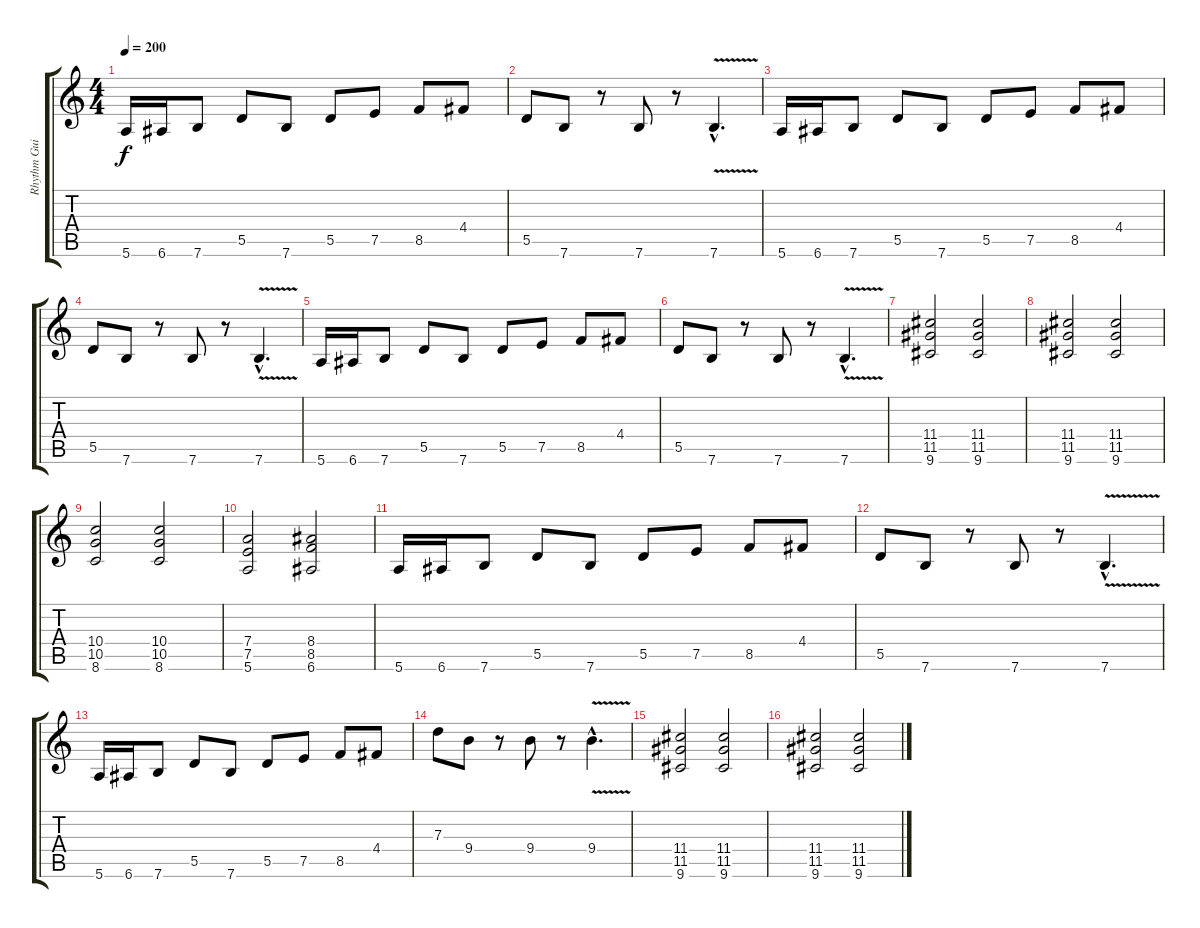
\track ("Rhythm Guitar" "Rhythm Gui") {instrument distortionguitar}
\staff {score tabs}
\tuning (E4 B3 G3 D3 A2 E2) {hide}
\ts (4 4)
\tempo 200
\clef g2
\ks c
5.6.16{dy f} 6.6.16 7.6.8 5.5.8 7.6.8 5.5.8 7.5.8 8.5.8 4.4.8 |
5.5.8 7.6.8 r.8 7.6.8 r.8 7.6{v hac}.4{d} |
5.6.16 6.6.16 7.6.8 5.5.8 7.6.8 5.5.8 7.5.8 8.5.8 4.4.8 |
5.5.8 7.6.8 r.8 7.6.8 r.8 7.6{v hac}.4{d} |
5.6.16 6.6.16 7.6.8 5.5.8 7.6.8 5.5.8 7.5.8 8.5.8 4.4.8 |
5.5.8 7.6.8 r.8 7.6.8 r.8 7.6{v hac}.4{d} |
(11.4 11.5 9.6).2 (11.4 11.5 9.6).2 |
(11.4 11.5 9.6).2 (11.4 11.5 9.6).2 |
(10.4 10.5 8.6).2 (10.4 10.5 8.6).2 |
(7.4 7.5 5.6).2 (8.4 8.5 6.6).2 |
5.6.16 6.6.16 7.6.8 5.5.8 7.6.8 5.5.8 7.5.8 8.5.8 4.4.8 |
5.5.8 7.6.8 r.8 7.6.8 r.8 7.6{v hac}.4{d} |
5.6.16 6.6.16 7.6.8 5.5.8 7.6.8 5.5.8 7.5.8 8.5.8 4.4.8 |
7.3.8 9.4.8 r.8 9.4.8 r.8 9.4{v hac}.4{d} |
(11.4 11.5 9.6).2 (11.4 11.5 9.6).2 |
(11.4 11.5 9.6).2 (11.4 11.5 9.6).2
